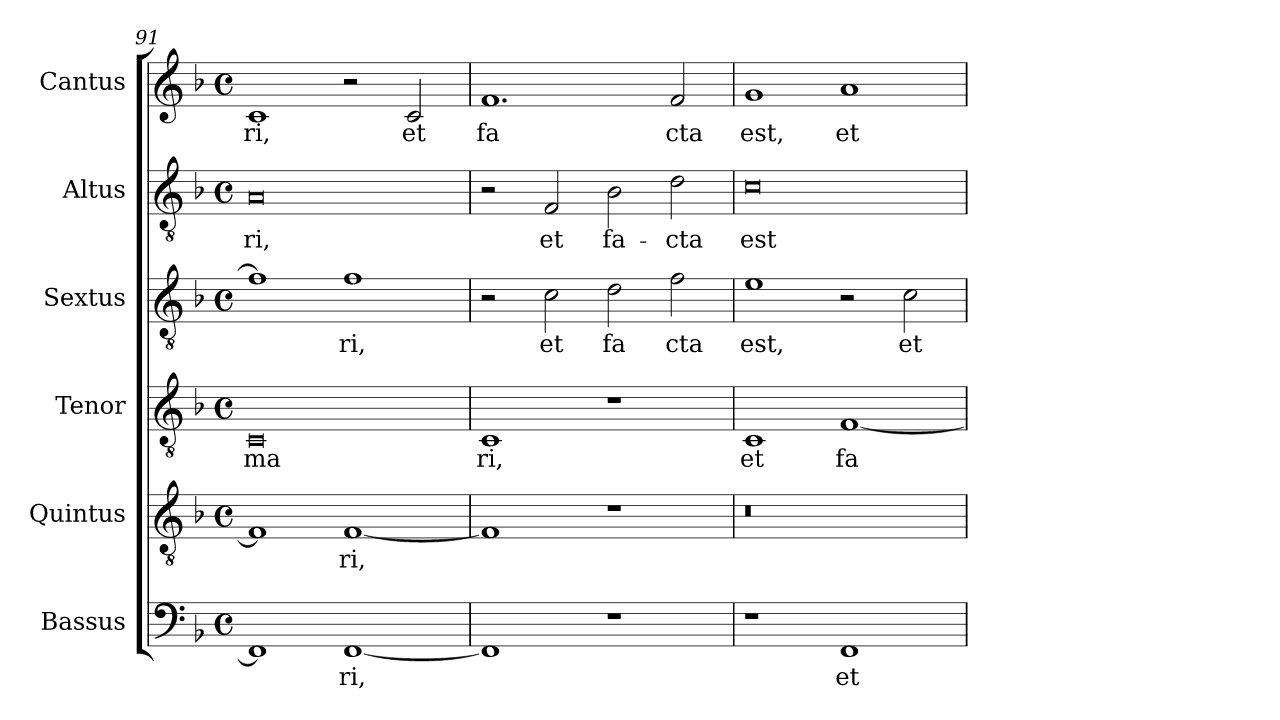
**kern	**text	**kern	**text	**kern	**text	**kern	**text	**kern	**text	**kern	**text
*part6	*part6	*part5	*part5	*part4	*part4	*part3	*part3	*part2	*part2	*part1	*part1
*staff6	*staff6	*staff5	*staff5	*staff4	*staff4	*staff3	*staff3	*staff2	*staff2	*staff1	*staff1
*I"Bassus	*	*I"Quintus	*	*I"Tenor	*	*I"Sextus	*	*I"Altus	*	*I"Cantus	*
*clefF4	*	*clefGv2	*	*clefGv2	*	*clefGv2	*	*clefGv2	*	*clefG2	*
*k[b-]	*	*k[b-]	*	*k[b-]	*	*k[b-]	*	*k[b-]	*	*k[b-]	*
*F:	*	*F:	*	*F:	*	*F:	*	*F:	*	*F:	*
*M4/4	*	*M4/4	*	*M4/4	*	*M4/4	*	*M4/4	*	*M4/4	*
*met(c)	*	*met(c)	*	*met(c)	*	*met(c)	*	*met(c)	*	*met(c)	*
=91	=91	=91	=91	=91	=91	=91	=91	=91	=91	=91	=91
!	!	!	!	!	!LO:LY:b:cj	!	!	!	!LO:LY:b:cj	!	!LO:LY:b:cj
1FF]	.	1F]	.	0C	ma	1f]	.	0A	-ri,	1c	ri,
!	!LO:LY:b:cj	!	!LO:LY:b:cj	!	!	!	!LO:LY:b:cj	!	!	!	!
[<1FF	-ri,	[<1F	ri,	.	.	1f	ri,	.	.	2r	.
!	!	!	!	!	!	!	!	!	!	!	!LO:LY:b:cj
.	.	.	.	.	.	.	.	.	.	2c/	et
=92	=92	=92	=92	=92	=92	=92	=92	=92	=92	=92	=92
!	!	!	!	!	!LO:LY:b:cj	!	!	!	!	!	!LO:LY:b:cj
1FF]	.	1F]	.	1C	ri,	2r	.	2r	.	1.f	fa
!	!	!	!	!	!	!	!LO:LY:b:cj	!	!LO:LY:b:cj	!	!
.	.	.	.	.	.	2c\	et	2F/	et	.	.
!	!	!	!	!	!	!	!LO:LY:b:cj	!	!LO:LY:b:cj	!	!
1r	.	1r	.	1r	.	2d\	fa	2B-\	fa-	.	.
!	!	!	!	!	!	!	!LO:LY:b:cj	!	!LO:LY:b:cj	!	!LO:LY:b:cj
.	.	.	.	.	.	2f\	cta	2d\	-cta	2f/	cta
=93	=93	=93	=93	=93	=93	=93	=93	=93	=93	=93	=93
!	!	!	!	!	!LO:LY:b:cj	!	!LO:LY:b:cj	!	!LO:LY:b:cj	!	!LO:LY:b:cj
1r	.	0r	.	1C	et	1e	est,	0c	est	1g	est,
!	!LO:LY:b:cj	!	!	!	!LO:LY:b:cj	!	!	!	!	!	!LO:LY:b:cj
1FF	et	.	.	[<1F	fa	2r	.	.	.	1a	et
!	!	!	!	!	!	!	!LO:LY:b:cj	!	!	!	!
.	.	.	.	.	.	2c\	et	.	.	.	.
=	=	=	=	=	=	=	=	=	=	=	=
*-	*-	*-	*-	*-	*-	*-	*-	*-	*-	*-	*-
